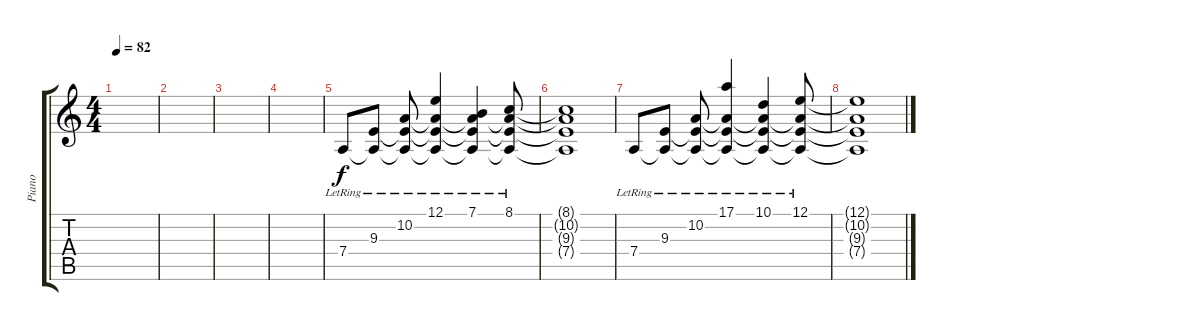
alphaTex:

\track ("Piano" "Piano") {instrument honkytonkpiano}
\staff {score tabs}
\tuning (E4 B3 G3 D3 A2 E2) {hide}
\ts (4 4)
\tempo 82
\clef g2
\ks c
|
|
|
|
7.4{lr}.8 (9.3{lr} 7.4{t}).8 (10.2{lr} 9.3{t} 7.4{t}).8 (12.1{lr} 10.2{t} 9.3{t} 7.4{t}).4 (7.1{lr} 10.2{t} 9.3{t} 7.4{t}).4 (8.1{lr} 10.2{t} 9.3{t} 7.4{t}).8 |
(8.1{t} 10.2{t} 9.3{t} 7.4{t}).1 |
7.4{lr}.8 (9.3{lr} 7.4{t}).8 (10.2{lr} 9.3{t} 7.4{t}).8 (17.1{lr} 10.2{t} 9.3{t} 7.4{t}).4 (10.1{lr} 10.2{t} 9.3{t} 7.4{t}).4 (12.1{lr} 10.2{t} 9.3{t} 7.4{t}).8 |
(12.1{t} 10.2{t} 9.3{t} 7.4{t}).1
